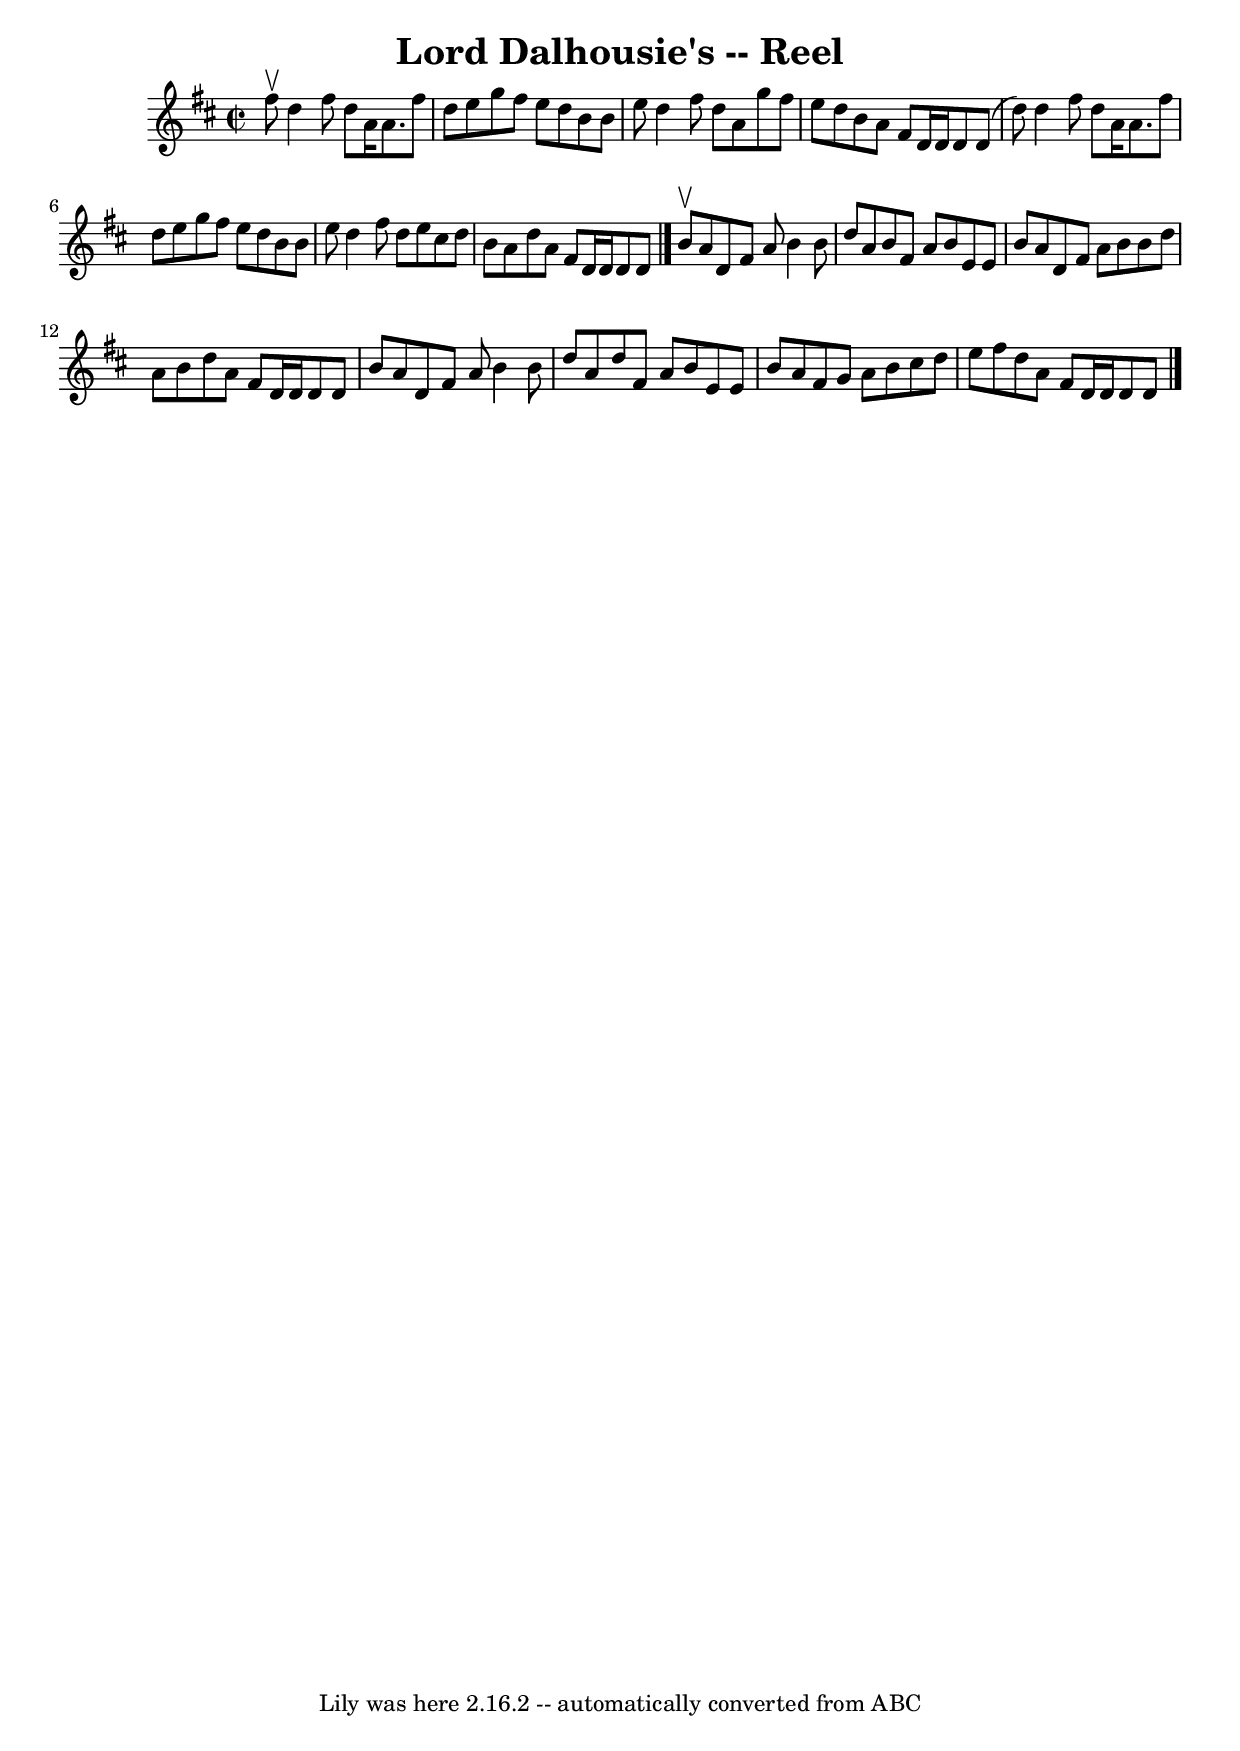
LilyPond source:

\version "2.16.2"
\include "Mammoth.ily"
\header {
  %% book = "Ryan's Mammoth Collection"
  crossRefNumber = "1"
  footnotes = ""
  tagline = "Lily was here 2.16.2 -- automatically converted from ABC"
  title = "Lord Dalhousie's -- Reel"

}
voicedefault =  {


  \override Staff.TimeSignature #'style = #'C
  \time 2/2 
  \key d \major
  fis''8^\upbow |
  d''4 fis''8 d''8   
  a'16 a'8. fis''8 d''8    |
  e''8 g''8 fis''8 e''8    
  d''8 b'8 b'8 e''8    |
  d''4 fis''8 d''8 a'8 g''8  
  fis''8 e''8    |
  d''8 b'8 a'8 fis'8 d'16 d'16    
  d'8 d'8 (d''8)   |
  d''4 fis''8 d''8 a'16 a'8.   
  fis''8 d''8    |
  e''8 g''8 fis''8 e''8 d''8 b'8    
  b'8 e''8    |
  d''4 fis''8 d''8 e''8 cis''8 d''8    
  b'8    |
  a'8 d''8 a'8 fis'8 d'16 d'16 d'8 d'8    
  \bar "|." b'8^\upbow |
  a'8 d'8 fis'8 a'8 b'4 b'8 
  d''8    |
  a'8 b'8 fis'8 a'8 b'8 e'8 e'8 b'8    
  |
  a'8 d'8 fis'8 a'8 b'8 b'8 d''8 a'8    |
  
  b'8 d''8 a'8 fis'8 d'16 d'16 d'8 d'8 b'8    |
  
  a'8 d'8 fis'8 a'8 b'4 b'8 d''8    |
  a'8 d''8    
  fis'8 a'8 b'8 e'8 e'8 b'8    |
  a'8 fis'8 g'8    
  a'8 b'8 cis''8 d''8 e''8    |
  fis''8 d''8 a'8    
  fis'8 d'16 d'16 d'8 d'8    \bar "|."   

}

\score{
  <<

    \context Staff="default"
    {
      \voicedefault 
      
    }

  >>
  \layout {
    
  }
  \midi {
  }

}
